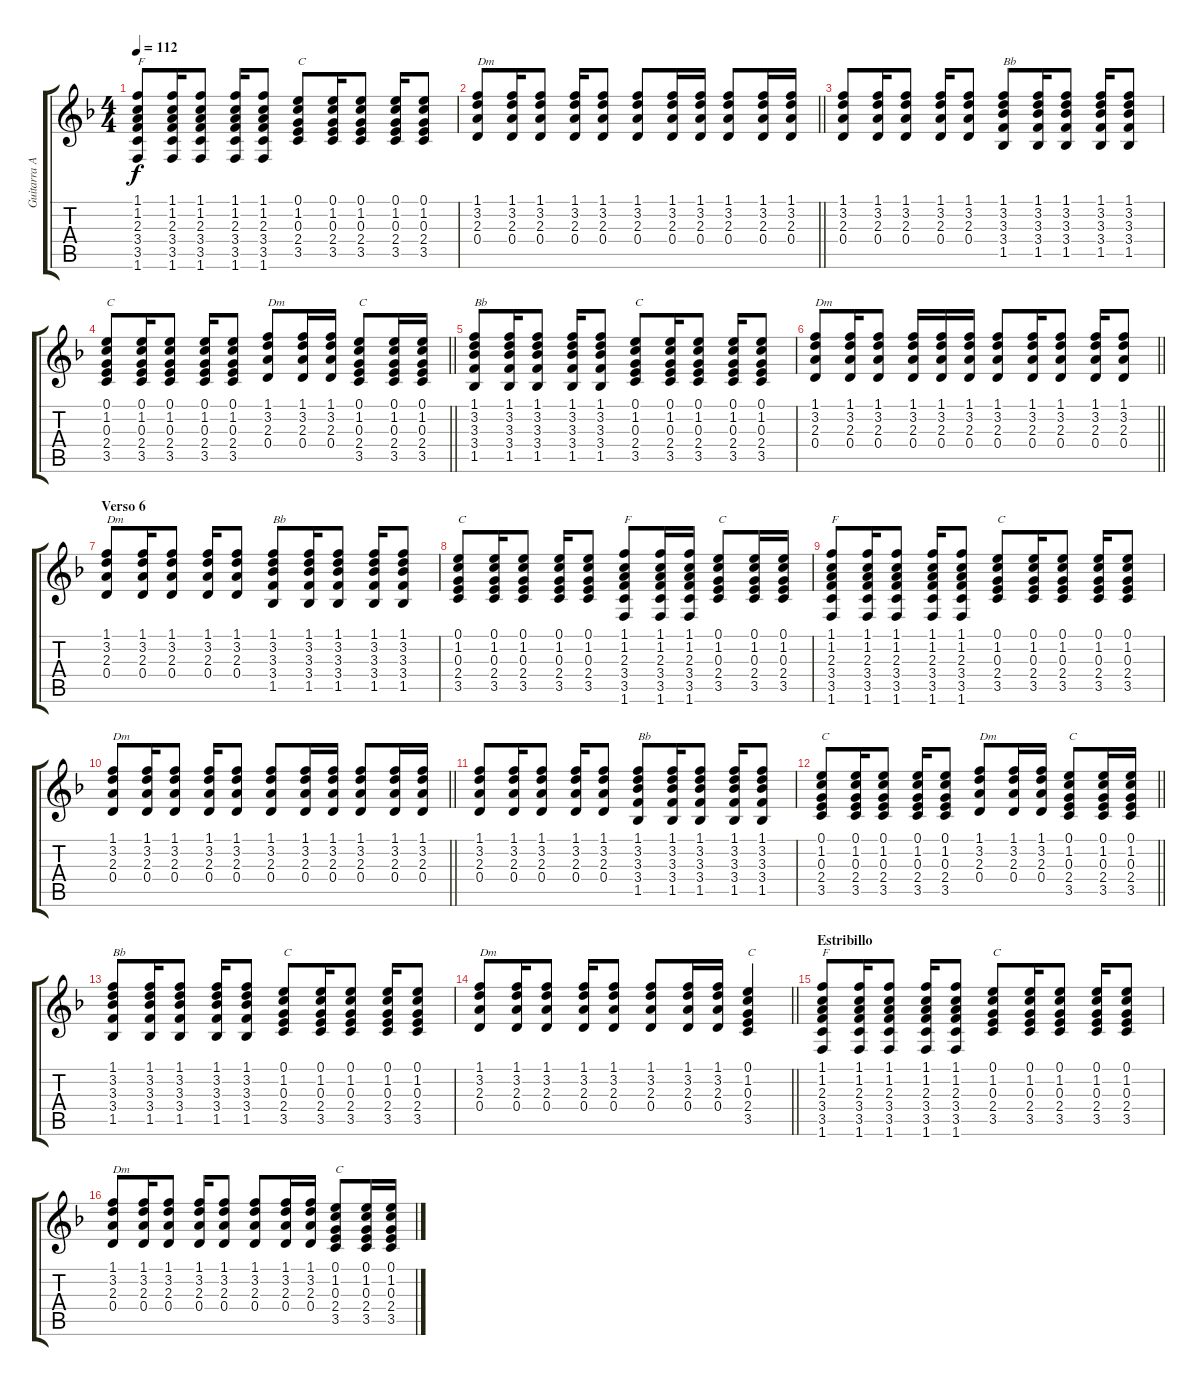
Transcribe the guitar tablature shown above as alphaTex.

\track ("Guitarra Acústica" "Guitarra A") {instrument acousticguitarsteel}
\staff {score tabs}
\tuning (E4 B3 G3 D3 A2 E2) {hide}
\ts (4 4)
\tempo 112
\clef g2
\ks dminor
(1.1 1.2 2.3 3.4 3.5 1.6).8{txt "F" dy f} (1.1 1.2 2.3 3.4 3.5 1.6).16 (1.1 1.2 2.3 3.4 3.5 1.6).8 (1.1 1.2 2.3 3.4 3.5 1.6).16 (1.1 1.2 2.3 3.4 3.5 1.6).8 (0.1 1.2 0.3 2.4 3.5).8{txt "C"} (0.1 1.2 0.3 2.4 3.5).16 (0.1 1.2 0.3 2.4 3.5).8 (0.1 1.2 0.3 2.4 3.5).16 (0.1 1.2 0.3 2.4 3.5).8 |
\barLineRight lightlight
(1.1 3.2 2.3 0.4).8{txt "Dm"} (1.1 3.2 2.3 0.4).16 (1.1 3.2 2.3 0.4).8 (1.1 3.2 2.3 0.4).16 (1.1 3.2 2.3 0.4).8 (1.1 3.2 2.3 0.4).8 (1.1 3.2 2.3 0.4).16 (1.1 3.2 2.3 0.4).16 (1.1 3.2 2.3 0.4).8 (1.1 3.2 2.3 0.4).16 (1.1 3.2 2.3 0.4).16 |
(1.1 3.2 2.3 0.4).8 (1.1 3.2 2.3 0.4).16 (1.1 3.2 2.3 0.4).8 (1.1 3.2 2.3 0.4).16 (1.1 3.2 2.3 0.4).8 (1.1 3.2 3.3 3.4 1.5).8{txt "Bb"} (1.1 3.2 3.3 3.4 1.5).16 (1.1 3.2 3.3 3.4 1.5).8 (1.1 3.2 3.3 3.4 1.5).16 (1.1 3.2 3.3 3.4 1.5).8 |
\barLineRight lightlight
(0.1 1.2 0.3 2.4 3.5).8{txt "C"} (0.1 1.2 0.3 2.4 3.5).16 (0.1 1.2 0.3 2.4 3.5).8 (0.1 1.2 0.3 2.4 3.5).16 (0.1 1.2 0.3 2.4 3.5).8 (1.1 3.2 2.3 0.4).8{txt "Dm"} (1.1 3.2 2.3 0.4).16 (1.1 3.2 2.3 0.4).16 (0.1 1.2 0.3 2.4 3.5).8{txt "C"} (0.1 1.2 0.3 2.4 3.5).16 (0.1 1.2 0.3 2.4 3.5).16 |
(1.1 3.2 3.3 3.4 1.5).8{txt "Bb"} (1.1 3.2 3.3 3.4 1.5).16 (1.1 3.2 3.3 3.4 1.5).8 (1.1 3.2 3.3 3.4 1.5).16 (1.1 3.2 3.3 3.4 1.5).8 (0.1 1.2 0.3 2.4 3.5).8{txt "C"} (0.1 1.2 0.3 2.4 3.5).16 (0.1 1.2 0.3 2.4 3.5).8 (0.1 1.2 0.3 2.4 3.5).16 (0.1 1.2 0.3 2.4 3.5).8 |
\barLineRight lightlight
(1.1 3.2 2.3 0.4).8{txt "Dm"} (1.1 3.2 2.3 0.4).16 (1.1 3.2 2.3 0.4).8 (1.1 3.2 2.3 0.4).16 (1.1 3.2 2.3 0.4).16 (1.1 3.2 2.3 0.4).16 (1.1 3.2 2.3 0.4).8 (1.1 3.2 2.3 0.4).16 (1.1 3.2 2.3 0.4).8 (1.1 3.2 2.3 0.4).16 (1.1 3.2 2.3 0.4).8 |
\section ("" "Verso 6")
(1.1 3.2 2.3 0.4).8{txt "Dm"} (1.1 3.2 2.3 0.4).16 (1.1 3.2 2.3 0.4).8 (1.1 3.2 2.3 0.4).16 (1.1 3.2 2.3 0.4).8 (1.1 3.2 3.3 3.4 1.5).8{txt "Bb"} (1.1 3.2 3.3 3.4 1.5).16 (1.1 3.2 3.3 3.4 1.5).8 (1.1 3.2 3.3 3.4 1.5).16 (1.1 3.2 3.3 3.4 1.5).8 |
(0.1 1.2 0.3 2.4 3.5).8{txt "C"} (0.1 1.2 0.3 2.4 3.5).16 (0.1 1.2 0.3 2.4 3.5).8 (0.1 1.2 0.3 2.4 3.5).16 (0.1 1.2 0.3 2.4 3.5).8 (1.1 1.2 2.3 3.4 3.5 1.6).8{txt "F"} (1.1 1.2 2.3 3.4 3.5 1.6).16 (1.1 1.2 2.3 3.4 3.5 1.6).16 (0.1 1.2 0.3 2.4 3.5).8{txt "C"} (0.1 1.2 0.3 2.4 3.5).16 (0.1 1.2 0.3 2.4 3.5).16 |
(1.1 1.2 2.3 3.4 3.5 1.6).8{txt "F"} (1.1 1.2 2.3 3.4 3.5 1.6).16 (1.1 1.2 2.3 3.4 3.5 1.6).8 (1.1 1.2 2.3 3.4 3.5 1.6).16 (1.1 1.2 2.3 3.4 3.5 1.6).8 (0.1 1.2 0.3 2.4 3.5).8{txt "C"} (0.1 1.2 0.3 2.4 3.5).16 (0.1 1.2 0.3 2.4 3.5).8 (0.1 1.2 0.3 2.4 3.5).16 (0.1 1.2 0.3 2.4 3.5).8 |
\barLineRight lightlight
(1.1 3.2 2.3 0.4).8{txt "Dm"} (1.1 3.2 2.3 0.4).16 (1.1 3.2 2.3 0.4).8 (1.1 3.2 2.3 0.4).16 (1.1 3.2 2.3 0.4).8 (1.1 3.2 2.3 0.4).8 (1.1 3.2 2.3 0.4).16 (1.1 3.2 2.3 0.4).16 (1.1 3.2 2.3 0.4).8 (1.1 3.2 2.3 0.4).16 (1.1 3.2 2.3 0.4).16 |
(1.1 3.2 2.3 0.4).8 (1.1 3.2 2.3 0.4).16 (1.1 3.2 2.3 0.4).8 (1.1 3.2 2.3 0.4).16 (1.1 3.2 2.3 0.4).8 (1.1 3.2 3.3 3.4 1.5).8{txt "Bb"} (1.1 3.2 3.3 3.4 1.5).16 (1.1 3.2 3.3 3.4 1.5).8 (1.1 3.2 3.3 3.4 1.5).16 (1.1 3.2 3.3 3.4 1.5).8 |
\barLineRight lightlight
(0.1 1.2 0.3 2.4 3.5).8{txt "C"} (0.1 1.2 0.3 2.4 3.5).16 (0.1 1.2 0.3 2.4 3.5).8 (0.1 1.2 0.3 2.4 3.5).16 (0.1 1.2 0.3 2.4 3.5).8 (1.1 3.2 2.3 0.4).8{txt "Dm"} (1.1 3.2 2.3 0.4).16 (1.1 3.2 2.3 0.4).16 (0.1 1.2 0.3 2.4 3.5).8{txt "C"} (0.1 1.2 0.3 2.4 3.5).16 (0.1 1.2 0.3 2.4 3.5).16 |
(1.1 3.2 3.3 3.4 1.5).8{txt "Bb"} (1.1 3.2 3.3 3.4 1.5).16 (1.1 3.2 3.3 3.4 1.5).8 (1.1 3.2 3.3 3.4 1.5).16 (1.1 3.2 3.3 3.4 1.5).8 (0.1 1.2 0.3 2.4 3.5).8{txt "C"} (0.1 1.2 0.3 2.4 3.5).16 (0.1 1.2 0.3 2.4 3.5).8 (0.1 1.2 0.3 2.4 3.5).16 (0.1 1.2 0.3 2.4 3.5).8 |
\barLineRight lightlight
(1.1 3.2 2.3 0.4).8{txt "Dm"} (1.1 3.2 2.3 0.4).16 (1.1 3.2 2.3 0.4).8 (1.1 3.2 2.3 0.4).16 (1.1 3.2 2.3 0.4).8 (1.1 3.2 2.3 0.4).8 (1.1 3.2 2.3 0.4).16 (1.1 3.2 2.3 0.4).16 (0.1 1.2 0.3 2.4 3.5).4{txt "C"} |
\section ("" "Estribillo")
(1.1 1.2 2.3 3.4 3.5 1.6).8{txt "F"} (1.1 1.2 2.3 3.4 3.5 1.6).16 (1.1 1.2 2.3 3.4 3.5 1.6).8 (1.1 1.2 2.3 3.4 3.5 1.6).16 (1.1 1.2 2.3 3.4 3.5 1.6).8 (0.1 1.2 0.3 2.4 3.5).8{txt "C"} (0.1 1.2 0.3 2.4 3.5).16 (0.1 1.2 0.3 2.4 3.5).8 (0.1 1.2 0.3 2.4 3.5).16 (0.1 1.2 0.3 2.4 3.5).8 |
(1.1 3.2 2.3 0.4).8{txt "Dm"} (1.1 3.2 2.3 0.4).16 (1.1 3.2 2.3 0.4).8 (1.1 3.2 2.3 0.4).16 (1.1 3.2 2.3 0.4).8 (1.1 3.2 2.3 0.4).8 (1.1 3.2 2.3 0.4).16 (1.1 3.2 2.3 0.4).16 (0.1 1.2 0.3 2.4 3.5).8{txt "C"} (0.1 1.2 0.3 2.4 3.5).16 (0.1 1.2 0.3 2.4 3.5).16
